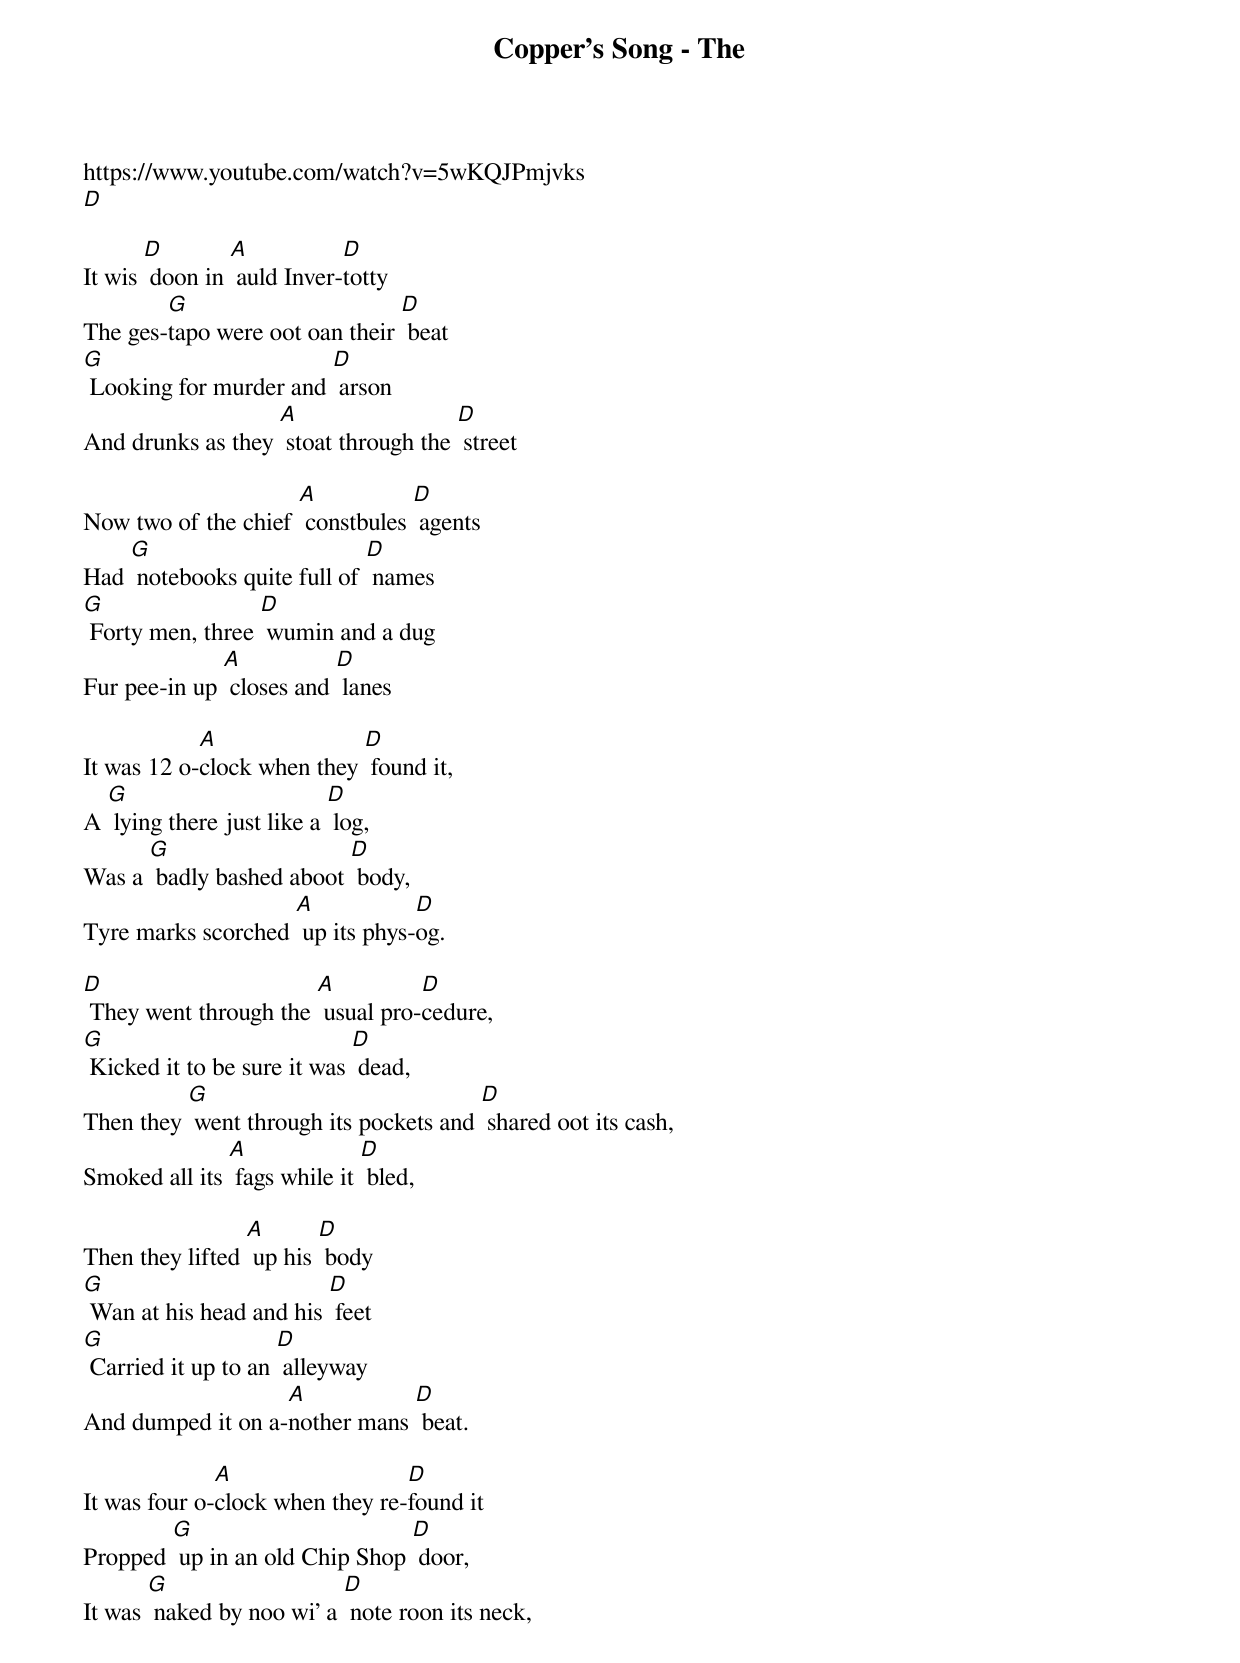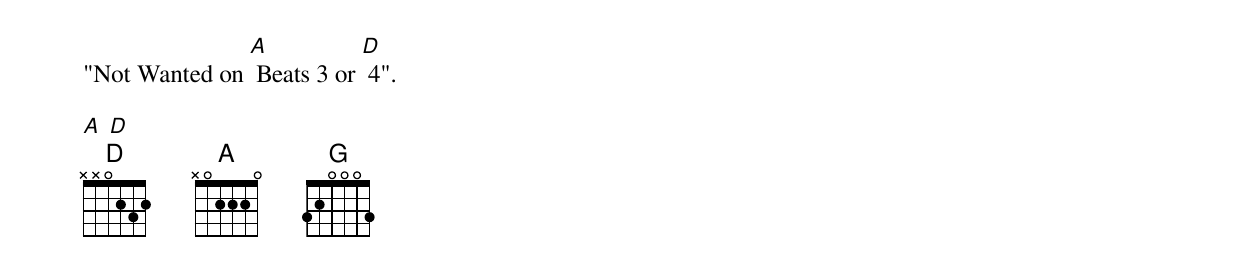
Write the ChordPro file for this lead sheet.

{t:Copper's Song - The }
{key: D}
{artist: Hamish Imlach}
https://www.youtube.com/watch?v=5wKQJPmjvks
{c: }
[D]

It wis [D] doon in [A] auld Inver-[D]totty
The ges-[G]tapo were oot oan their [D] beat
[G] Looking for murder and [D] arson
And drunks as they [A] stoat through the [D] street

Now two of the chief [A] constbules [D] agents
Had [G] notebooks quite full of [D] names
[G] Forty men, three [D] wumin and a dug
Fur pee-in up [A] closes and [D] lanes

It was 12 o-[A]clock when they [D] found it,
A [G] lying there just like a [D] log,
Was a [G] badly bashed aboot [D] body,
Tyre marks scorched [A] up its phys-[D]og.

[D] They went through the [A] usual pro-[D]cedure,
[G] Kicked it to be sure it was [D] dead,
Then they [G] went through its pockets and [D] shared oot its cash,
Smoked all its [A] fags while it [D] bled,

Then they lifted [A] up his [D] body
[G] Wan at his head and his [D] feet
[G] Carried it up to an [D] alleyway
And dumped it on a-[A]nother mans [D] beat.

It was four o-[A]clock when they re-[D]found it
Propped [G] up in an old Chip Shop [D] door,
It was [G] naked by noo wi' a [D] note roon its neck,
"Not Wanted on [A] Beats 3 or [D] 4".

[A] [D]
